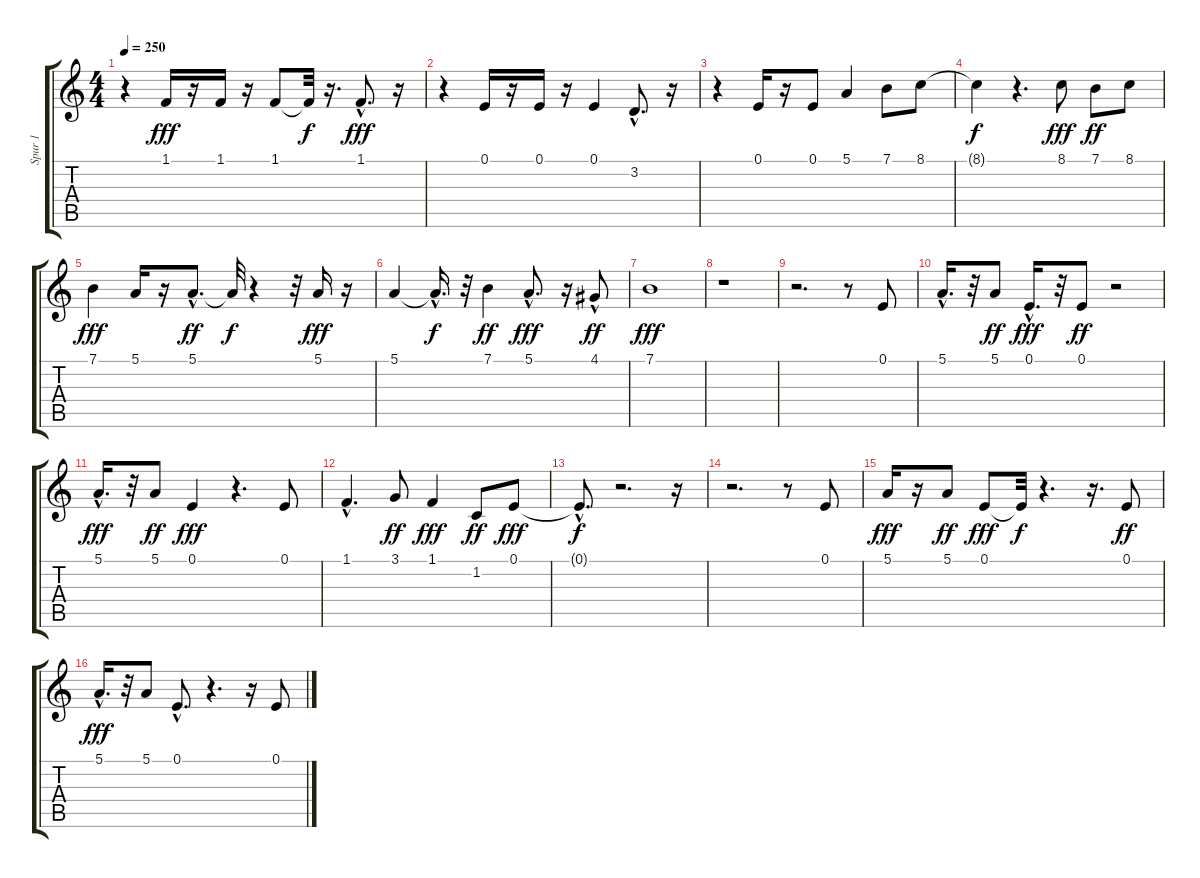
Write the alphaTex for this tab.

\track ("Spur 1" "Spur 1") {instrument piccolo}
\staff {score tabs}
\tuning (E4 B3 G3 D3 A2 E2) {hide}
\ts (4 4)
\tempo 250
\clef g2
\ks c
r.4{dy f} 1.1.16{dy fff} r.16 1.1.16 r.16 1.1.8 1.1{t}.32{dy f} r.16{d} 1.1{hac}.8{d dy fff} r.16 |
r.4 0.1.16 r.16 0.1.16 r.16 0.1.4 3.2{hac}.8{d} r.16 |
r.4 0.1.16 r.16 0.1.8 5.1.4 7.1.8 8.1.8 |
8.1{t}.4{dy f} r.4{d} 8.1.8{dy fff} 7.1.8{dy ff} 8.1.8 |
7.1.4{dy fff} 5.1.16 r.16 5.1{hac}.8{d dy ff} 5.1{t}.32{dy f} r.4 r.32 5.1.16{dy fff} r.16 |
5.1.4 5.1{hac t}.16{d dy f} r.32 7.1.4{dy ff} 5.1{hac}.8{d dy fff} r.16 4.1{hac}.8{dy ff} |
7.1.1{dy fff} |
r.1 |
r.2{d} r.8 0.1.8 |
5.1{hac}.16{d} r.32 5.1.8{dy ff} 0.1{hac}.16{d dy fff} r.32 0.1.8{dy ff} r.2 |
5.1{hac}.16{d dy fff} r.32 5.1.8{dy ff} 0.1.4{dy fff} r.4{d} 0.1.8 |
1.1{hac}.4{d} 3.1.8{dy ff} 1.1.4{dy fff} 1.2.8{dy ff} 0.1.8{dy fff} |
0.1{hac t}.8{d dy f} r.2{d} r.16 |
r.2{d} r.8 0.1.8 |
5.1.16{dy fff} r.16 5.1.8{dy ff} 0.1.8{dy fff} 0.1{t}.32{dy f} r.4{d} r.16{d} 0.1.8{dy ff} |
5.1{hac}.16{d dy fff} r.32 5.1.8 0.1{hac}.8{d} r.4{d} r.16 0.1.8
